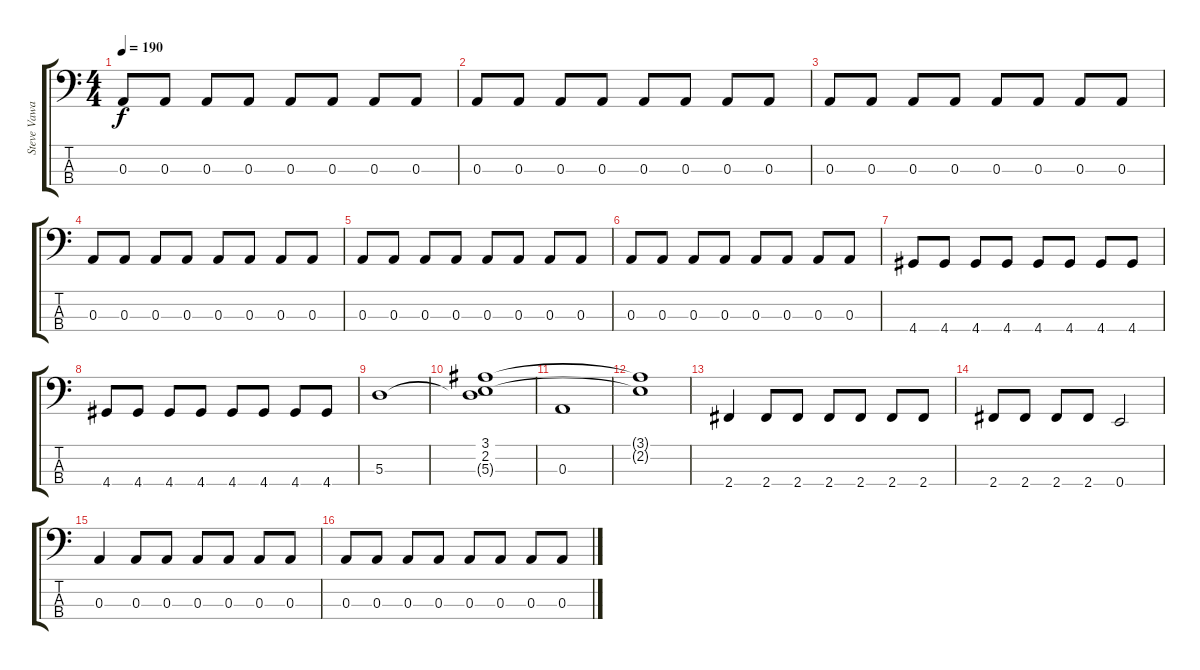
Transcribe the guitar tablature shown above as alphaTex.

\track ("Steve Vawamas bass" "Steve Vawa") {instrument electricbassfinger}
\staff {score tabs}
\tuning (G2 D2 A1 E1) {hide}
\ts (4 4)
\tempo 190
\clef f4
\ks c
0.3.8{dy f} 0.3.8 0.3.8 0.3.8 0.3.8 0.3.8 0.3.8 0.3.8 |
0.3.8 0.3.8 0.3.8 0.3.8 0.3.8 0.3.8 0.3.8 0.3.8 |
0.3.8 0.3.8 0.3.8 0.3.8 0.3.8 0.3.8 0.3.8 0.3.8 |
0.3.8 0.3.8 0.3.8 0.3.8 0.3.8 0.3.8 0.3.8 0.3.8 |
0.3.8 0.3.8 0.3.8 0.3.8 0.3.8 0.3.8 0.3.8 0.3.8 |
0.3.8 0.3.8 0.3.8 0.3.8 0.3.8 0.3.8 0.3.8 0.3.8 |
4.4.8 4.4.8 4.4.8 4.4.8 4.4.8 4.4.8 4.4.8 4.4.8 |
4.4.8 4.4.8 4.4.8 4.4.8 4.4.8 4.4.8 4.4.8 4.4.8 |
5.3.1 |
(3.1 2.2 5.3{t}).1 |
0.3.1 |
(3.1{t} 2.2{t}).1 |
2.4.4 2.4.8 2.4.8 2.4.8 2.4.8 2.4.8 2.4.8 |
2.4.8 2.4.8 2.4.8 2.4.8 0.4.2 |
0.3.4 0.3.8 0.3.8 0.3.8 0.3.8 0.3.8 0.3.8 |
0.3.8 0.3.8 0.3.8 0.3.8 0.3.8 0.3.8 0.3.8 0.3.8
